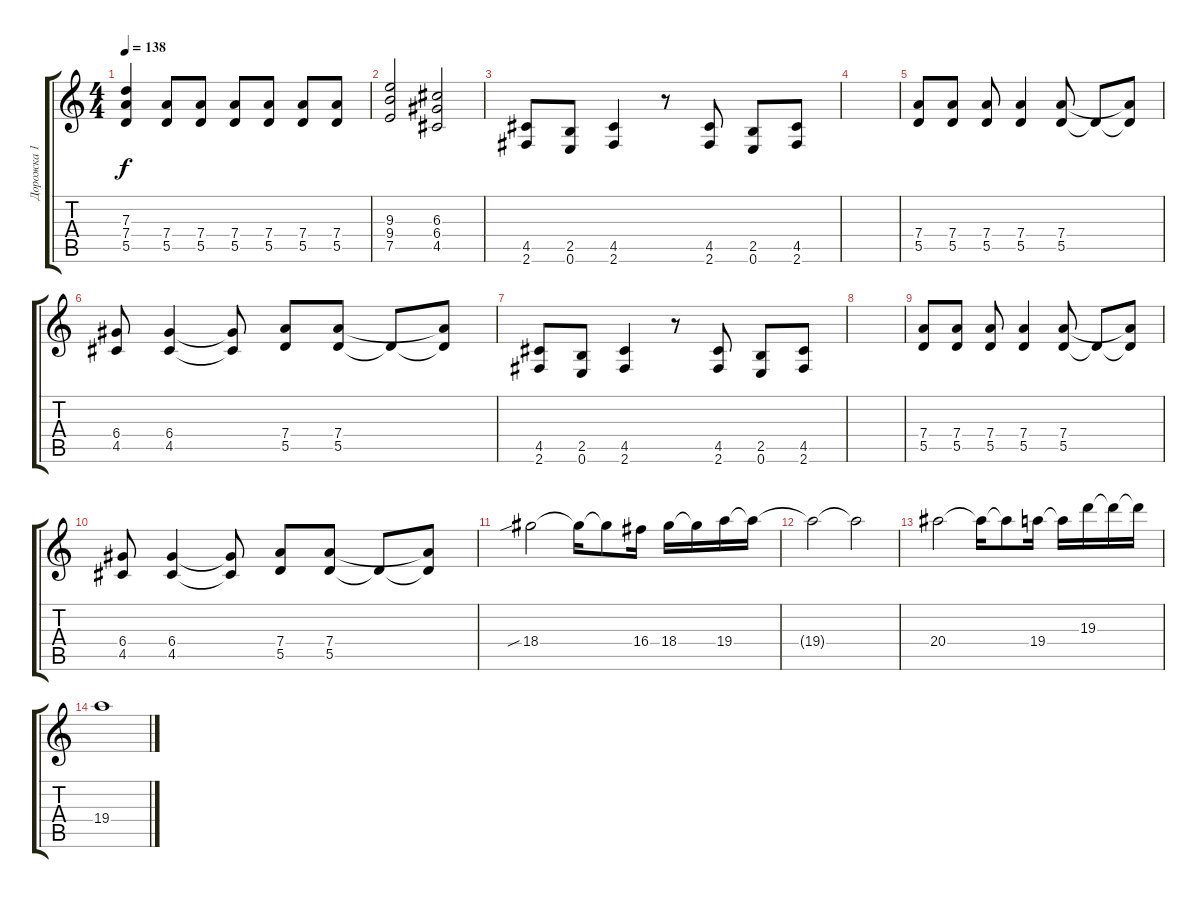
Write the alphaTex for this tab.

\track ("Дорожка 1" "Дорожка 1") {instrument overdrivenguitar}
\staff {score tabs}
\tuning (E4 B3 G3 D3 A2 E2) {hide}
\ts (4 4)
\tempo 138
\clef g2
\ks c
(7.3 7.4 5.5).4{dy f} (7.4 5.5).8 (7.4 5.5).8 (7.4 5.5).8 (7.4 5.5).8 (7.4 5.5).8 (7.4 5.5).8 |
(9.3 9.4 7.5).2 (6.3 6.4 4.5).2 |
(4.5 2.6).8 (2.5 0.6).8 (4.5 2.6).4 r.8 (4.5 2.6).8 (2.5 0.6).8 (4.5 2.6).8 |
|
(7.4 5.5).8 (7.4 5.5).8 (7.4 5.5).8 (7.4 5.5).4 (7.4 5.5).8 5.5{t}.8 (7.4{t} 5.5{t}).8 |
(6.4 4.5).8 (6.4 4.5).4 (6.4{t} 4.5{t}).8 (7.4 5.5).8 (7.4 5.5).8 5.5{t}.8 (7.4{t} 5.5{t}).8 |
(4.5 2.6).8 (2.5 0.6).8 (4.5 2.6).4 r.8 (4.5 2.6).8 (2.5 0.6).8 (4.5 2.6).8 |
|
(7.4 5.5).8 (7.4 5.5).8 (7.4 5.5).8 (7.4 5.5).4 (7.4 5.5).8 5.5{t}.8 (7.4{t} 5.5{t}).8 |
(6.4 4.5).8 (6.4 4.5).4 (6.4{t} 4.5{t}).8 (7.4 5.5).8 (7.4 5.5).8 5.5{t}.8 (7.4{t} 5.5{t}).8 |
18.4{sib}.2 18.4{t}.16 18.4{t}.8 16.4.16 18.4.16 18.4{t}.16 19.4.16 19.4{t}.16 |
19.4{t}.2 19.4{t}.2 |
20.4.2 20.4{t}.16 20.4{t}.8 19.4.16 19.4{t}.16 19.3.16 19.3{t}.16 19.3{t}.16 |
19.4.1
